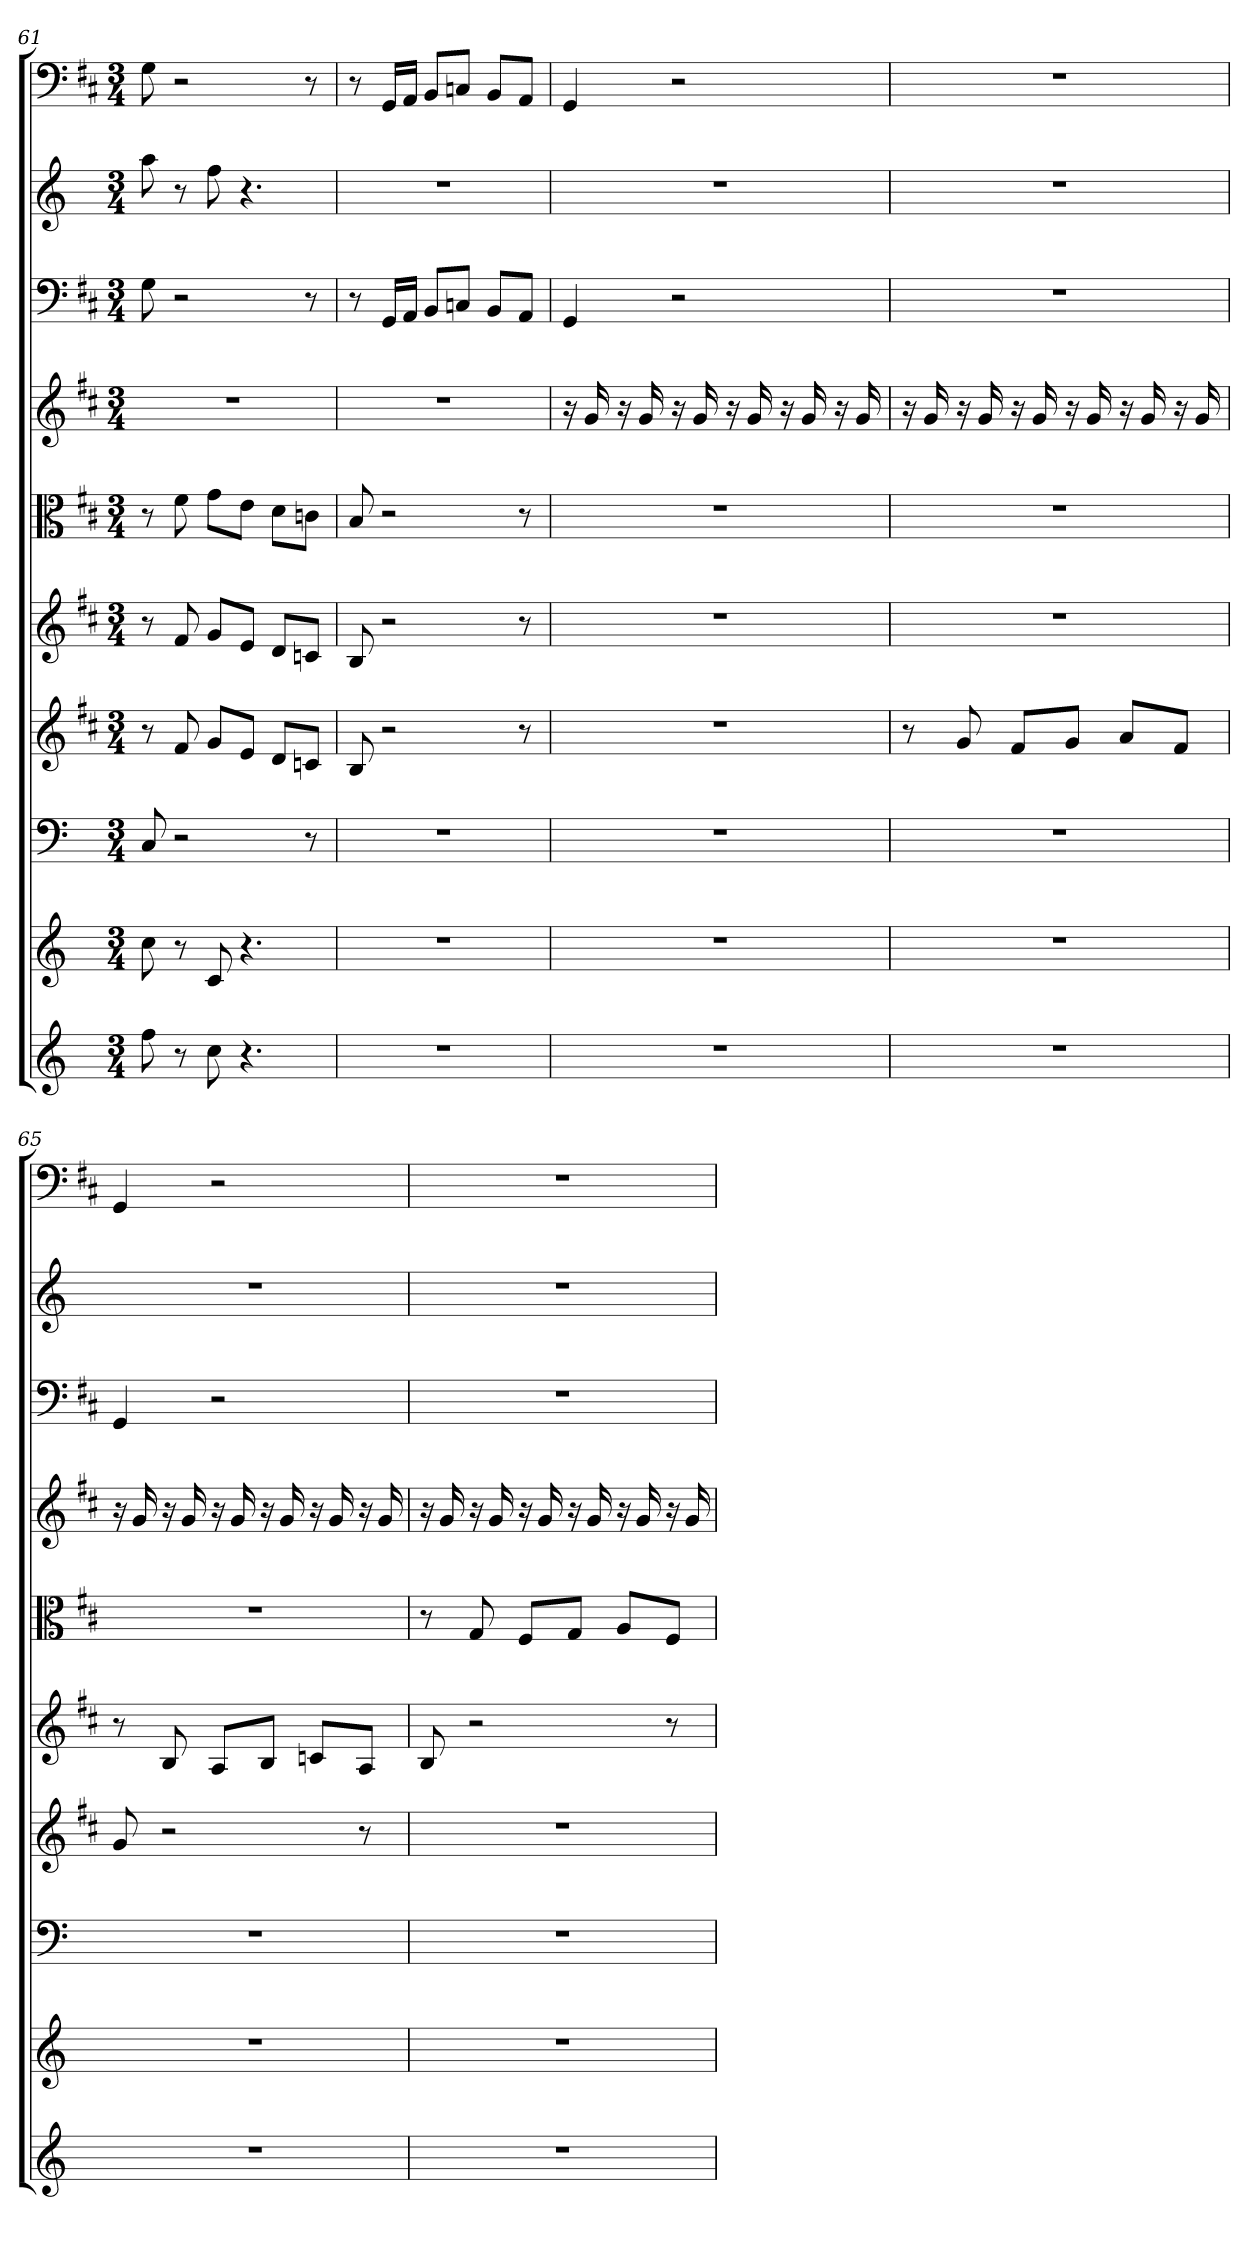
**kern	**kern	**kern	**kern	**kern	**kern	**kern	**kern	**kern	**kern
*part10	*part9	*part8	*part7	*part6	*part5	*part4	*part3	*part2	*part1
*staff10	*staff9	*staff8	*staff7	*staff6	*staff5	*staff4	*staff3	*staff2	*staff1
*	*	*clefF4	*	*	*clefC3	*	*clefF4	*	*clefF4
*k[]	*k[]	*k[]	*k[f#c#]	*k[f#c#]	*k[f#c#]	*k[f#c#]	*k[f#c#]	*k[]	*k[f#c#]
*M3/4	*M3/4	*M3/4	*M3/4	*M3/4	*M3/4	*M3/4	*M3/4	*M3/4	*M3/4
=61	=61	=61	=61	=61	=61	=61	=61	=61	=61
8ff	8cc	8C	8r	8r	8r	2.r	8G	8aa	8G
8r	8r	2r	8f#	8f#	8f#	.	2r	8r	2r
8cc	8c	.	8gL	8gL	8g\L	.	.	8ff	.
4.r	4.r	.	8eJ	8eJ	8e\J	.	.	4.r	.
.	.	.	8dL	8dL	8d\L	.	.	.	.
.	.	8r	8cnJ	8cnJ	8cn\J	.	8r	.	8r
=62	=62	=62	=62	=62	=62	=62	=62	=62	=62
2.r	2.r	2.r	8B	8B	8B	2.r	8r	2.r	8r
.	.	.	2r	2r	2r	.	16GG/LL	.	16GG/LL
.	.	.	.	.	.	.	16AA/JJ	.	16AA/JJ
.	.	.	.	.	.	.	8BB/L	.	8BB/L
.	.	.	.	.	.	.	8Cn/J	.	8Cn/J
.	.	.	.	.	.	.	8BB/L	.	8BB/L
.	.	.	8r	8r	8r	.	8AA/J	.	8AA/J
=63	=63	=63	=63	=63	=63	=63	=63	=63	=63
2.r	2.r	2.r	2.r	2.r	2.r	16r	4GG	2.r	4GG
.	.	.	.	.	.	16g	.	.	.
.	.	.	.	.	.	16r	.	.	.
.	.	.	.	.	.	16g	.	.	.
.	.	.	.	.	.	16r	2r	.	2r
.	.	.	.	.	.	16g	.	.	.
.	.	.	.	.	.	16r	.	.	.
.	.	.	.	.	.	16g	.	.	.
.	.	.	.	.	.	16r	.	.	.
.	.	.	.	.	.	16g	.	.	.
.	.	.	.	.	.	16r	.	.	.
.	.	.	.	.	.	16g	.	.	.
=64	=64	=64	=64	=64	=64	=64	=64	=64	=64
2.r	2.r	2.r	8r	2.r	2.r	16r	2.r	2.r	2.r
.	.	.	.	.	.	16g	.	.	.
.	.	.	8g	.	.	16r	.	.	.
.	.	.	.	.	.	16g	.	.	.
.	.	.	8f#L	.	.	16r	.	.	.
.	.	.	.	.	.	16g	.	.	.
.	.	.	8gJ	.	.	16r	.	.	.
.	.	.	.	.	.	16g	.	.	.
.	.	.	8aL	.	.	16r	.	.	.
.	.	.	.	.	.	16g	.	.	.
.	.	.	8f#J	.	.	16r	.	.	.
.	.	.	.	.	.	16g	.	.	.
=65	=65	=65	=65	=65	=65	=65	=65	=65	=65
2.r	2.r	2.r	8g	8r	2.r	16r	4GG	2.r	4GG
.	.	.	.	.	.	16g	.	.	.
.	.	.	2r	8B	.	16r	.	.	.
.	.	.	.	.	.	16g	.	.	.
.	.	.	.	8AL	.	16r	2r	.	2r
.	.	.	.	.	.	16g	.	.	.
.	.	.	.	8BJ	.	16r	.	.	.
.	.	.	.	.	.	16g	.	.	.
.	.	.	.	8cnL	.	16r	.	.	.
.	.	.	.	.	.	16g	.	.	.
.	.	.	8r	8AJ	.	16r	.	.	.
.	.	.	.	.	.	16g	.	.	.
=66	=66	=66	=66	=66	=66	=66	=66	=66	=66
2.r	2.r	2.r	2.r	8B	8r	16r	2.r	2.r	2.r
.	.	.	.	.	.	16g	.	.	.
.	.	.	.	2r	8G	16r	.	.	.
.	.	.	.	.	.	16g	.	.	.
.	.	.	.	.	8F#/L	16r	.	.	.
.	.	.	.	.	.	16g	.	.	.
.	.	.	.	.	8G/J	16r	.	.	.
.	.	.	.	.	.	16g	.	.	.
.	.	.	.	.	8A/L	16r	.	.	.
.	.	.	.	.	.	16g	.	.	.
.	.	.	.	8r	8F#/J	16r	.	.	.
.	.	.	.	.	.	16g	.	.	.
=	=	=	=	=	=	=	=	=	=
*-	*-	*-	*-	*-	*-	*-	*-	*-	*-
